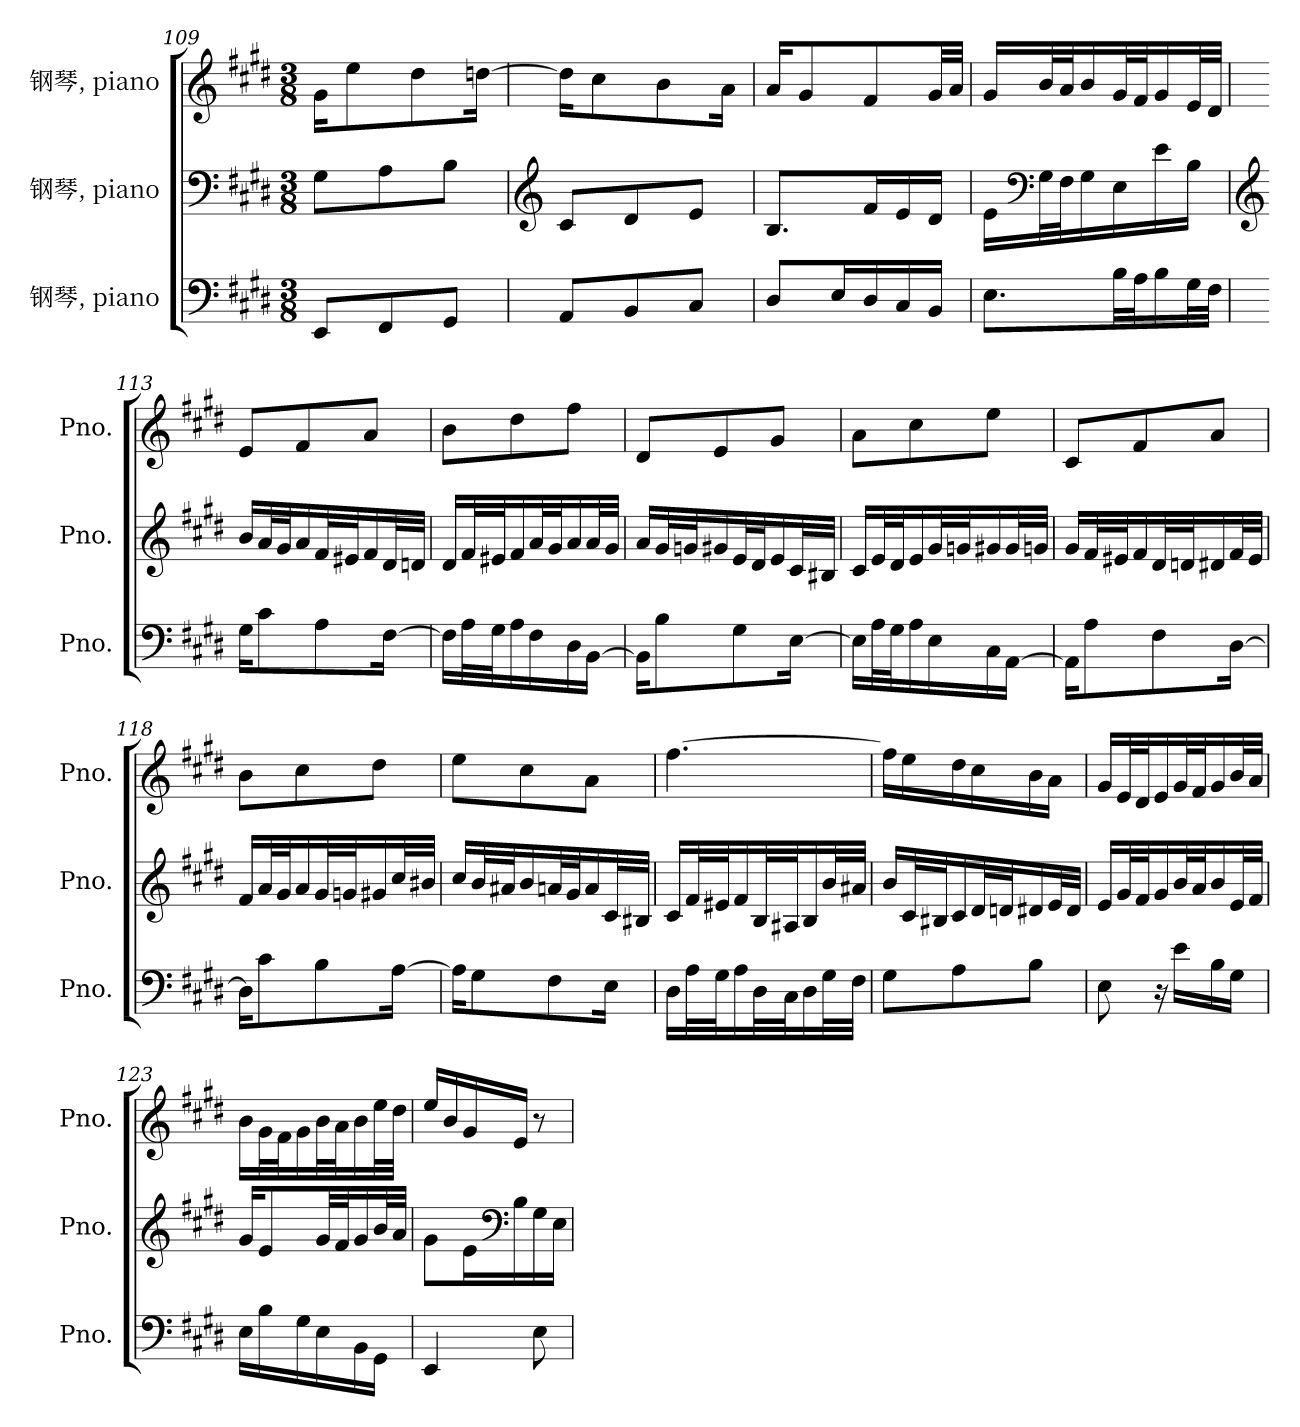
**kern	**kern	**kern
*part3	*part2	*part1
*staff3	*staff2	*staff1
*I"钢琴, piano	*I"钢琴, piano	*I"钢琴, piano
*I'Pno.	*I'Pno.	*I'Pno.
*clefF4	*clefF4	*clefG2
*k[f#c#g#d#]	*k[f#c#g#d#]	*k[f#c#g#d#]
*M3/8	*M3/8	*M3/8
=109	=109	=109
8EE/L	8G#\L	16g#\KL
.	.	8ee\
8FF#/	8A\	.
.	.	8dd#\
8GG#/J	8B\J	.
.	.	[16ddn\Jk
=110	=110	=110
*	*clefG2	*
8AA/L	8c#/L	16dd\KL]
.	.	8cc#\
8BB/	8d#/	.
.	.	8b\
8C#/J	8e/J	.
.	.	16a\Jk
=111	=111	=111
8D#/L	8.B/L	16a/KL
.	.	8g#/
16E/L	.	.
16D#/	16f#/L	8f#/
16C#/	16e/	.
16BB/JJ	16d#/JJ	32g#/LL
.	.	32a/JJJ
=112	=112	=112
8.E\L	16e\LL	16g#/LL
*	*clefF4	*
.	32G#\L	32b/L
.	32F#\J	32a/J
.	16G#\	16b/
32B\LL	16E\	32g#/L
32A\J	.	32f#/J
16B\	16e\	16g#/
32G#\L	16B\JJ	32e/L
32F#\JJJ	.	32d#/JJJ
!!LO:PB:g=z
=113	=113	=113
*	*clefG2	*
16G#\KL	16b/LL	8e/L
8c#\	32a/L	.
.	32g#/J	.
.	16a/	8f#/
8A\	32f#/L	.
.	32e#X/J	.
.	16f#/	8a/J
[16F#\Jk	32d#/L	.
.	32dn/JJJ	.
=114	=114	=114
16F#\LL]	16d#/LL	8b\L
32A\L	32f#/L	.
32G#\J	32e#X/J	.
16A\	16f#/	8dd#\
16F#\	32a/L	.
.	32g#/J	.
16D#\	16a/	8ff#\J
[16BB\JJ	32a/L	.
.	32g#/JJJ	.
=115	=115	=115
16BB\KL]	16a/LL	8d#/L
8B\	32g#/L	.
.	32gn/J	.
.	16g#X/	8e/
8G#\	32e/L	.
.	32d#/J	.
.	16e/	8g#/J
[16E\Jk	32c#/L	.
.	32B#X/JJJ	.
!!LO:LB:g=z
=116	=116	=116
16E\LL]	16c#/LL	8a\L
32A\L	32e/L	.
32G#\J	32d#/J	.
16A\	16e/	8cc#\
16E\	32g#/L	.
.	32gn/J	.
16C#\	16g#X/	8ee\J
[16AA\JJ	32g#/L	.
.	32gn/JJJ	.
=117	=117	=117
16AA\KL]	16g#/LL	8c#/L
8A\	32f#/L	.
.	32e#X/J	.
.	16f#/	8f#/
8F#\	32d#/L	.
.	32dn/J	.
.	16d#X/	8a/J
[16D#\Jk	32f#/L	.
.	32e#/JJJ	.
=118	=118	=118
16D#\KL]	16f#/LL	8b\L
8c#\	32a/L	.
.	32g#/J	.
.	16a/	8cc#\
8B\	32g#/L	.
.	32gn/J	.
.	16g#X/	8dd#\J
[16A\Jk	32cc#/L	.
.	32b#X/JJJ	.
!!LO:LB:g=z
=119	=119	=119
16A\KL]	16cc#/LL	8ee\L
8G#\	32b/L	.
.	32a#X/J	.
.	16b/	8cc#\
8F#\	32an/L	.
.	32g#/J	.
.	16a/	8a\J
16E\Jk	32c#/L	.
.	32B#X/JJJ	.
=120	=120	=120
16D#\LL	16c#/LL	[4.ff#\
32A\L	32f#/L	.
32G#\J	32e#X/J	.
16A\	16f#/	.
32D#\L	32B/L	.
32C#\J	32A#X/J	.
16D#\	16B/	.
32G#\L	32b/L	.
32F#\JJJ	32a#X/JJJ	.
=121	=121	=121
8G#\L	16b/LL	16ff#\LL]
.	32c#/L	16ee\
.	32B#X/J	.
8A\	16c#/	16dd#\
.	32d#/L	16cc#\
.	32dn/J	.
8B\J	16d#X/	16b\
.	32e/L	16a\JJ
.	32d#/JJJ	.
!!LO:LB:g=z
=122	=122	=122
8E\	16e/LL	16g#/LL
.	32g#/L	32e/L
.	32f#/J	32d#/J
16r	16g#/	16e/
16e\LL	32b/L	32g#/L
.	32a/J	32f#/J
16B\	16b/	16g#/
16G#\JJ	32e/L	32b/L
.	32f#/JJJ	32a/JJJ
=123	=123	=123
16E\LL	16g#/KL	16b\LL
16B\	8e/	32g#\L
.	.	32f#\J
16G#\	.	16g#\
16E\	32g#/LL	32b\L
.	32f#/J	32a\J
16BB\	16g#/	16b\
16GG#\JJ	32b/L	32ee\L
.	32a/JJJ	32dd#\JJJ
=124	=124	=124
4EE/	8g#\L	16ee/LL
.	.	16b/
.	16e\L	16g#/
*	*clefF4	*
.	16B\	16e/JJ
8E\	16G#\	8r
.	16E\JJ	.
=	=	=
*-	*-	*-
